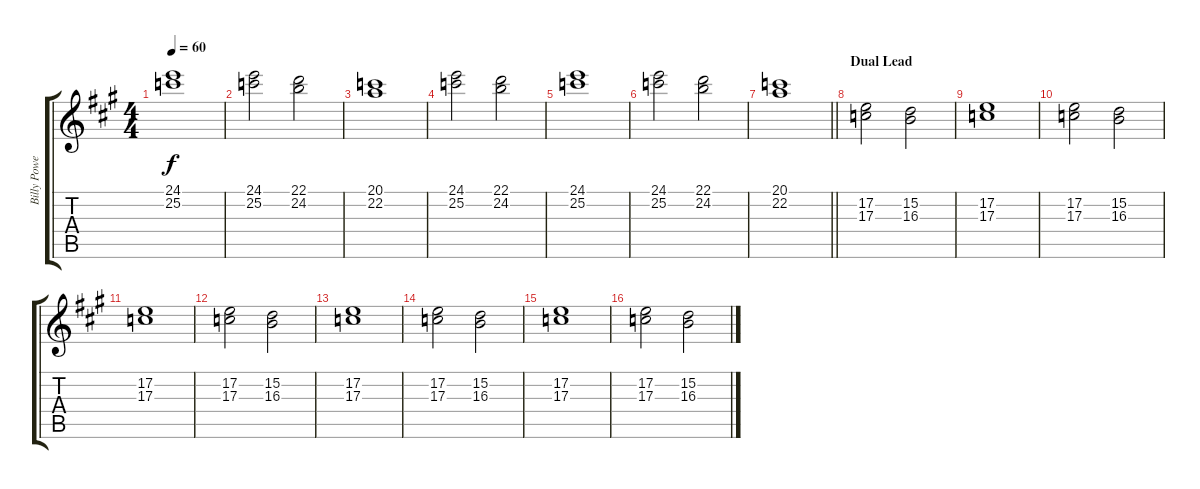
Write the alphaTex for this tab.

\track ("Billy Powell - Organ" "Billy Powe") {instrument rockorgan}
\staff {score tabs}
\tuning (E4 B3 G3 D3 A2 E2) {hide}
\ts (4 4)
\tempo 60
\clef g2
\ks f#minor
(24.1 25.2).1{dy f} |
(24.1 25.2).2 (22.1 24.2).2 |
(20.1 22.2).1 |
(24.1 25.2).2 (22.1 24.2).2 |
(24.1 25.2).1 |
(24.1 25.2).2 (22.1 24.2).2 |
\barLineRight lightlight
(20.1 22.2).1 |
\section ("" "Dual Lead")
(17.2 17.3).2 (15.2 16.3).2 |
(17.2 17.3).1 |
(17.2 17.3).2 (15.2 16.3).2 |
(17.2 17.3).1 |
(17.2 17.3).2 (15.2 16.3).2 |
(17.2 17.3).1 |
(17.2 17.3).2 (15.2 16.3).2 |
(17.2 17.3).1 |
(17.2 17.3).2 (15.2 16.3).2
